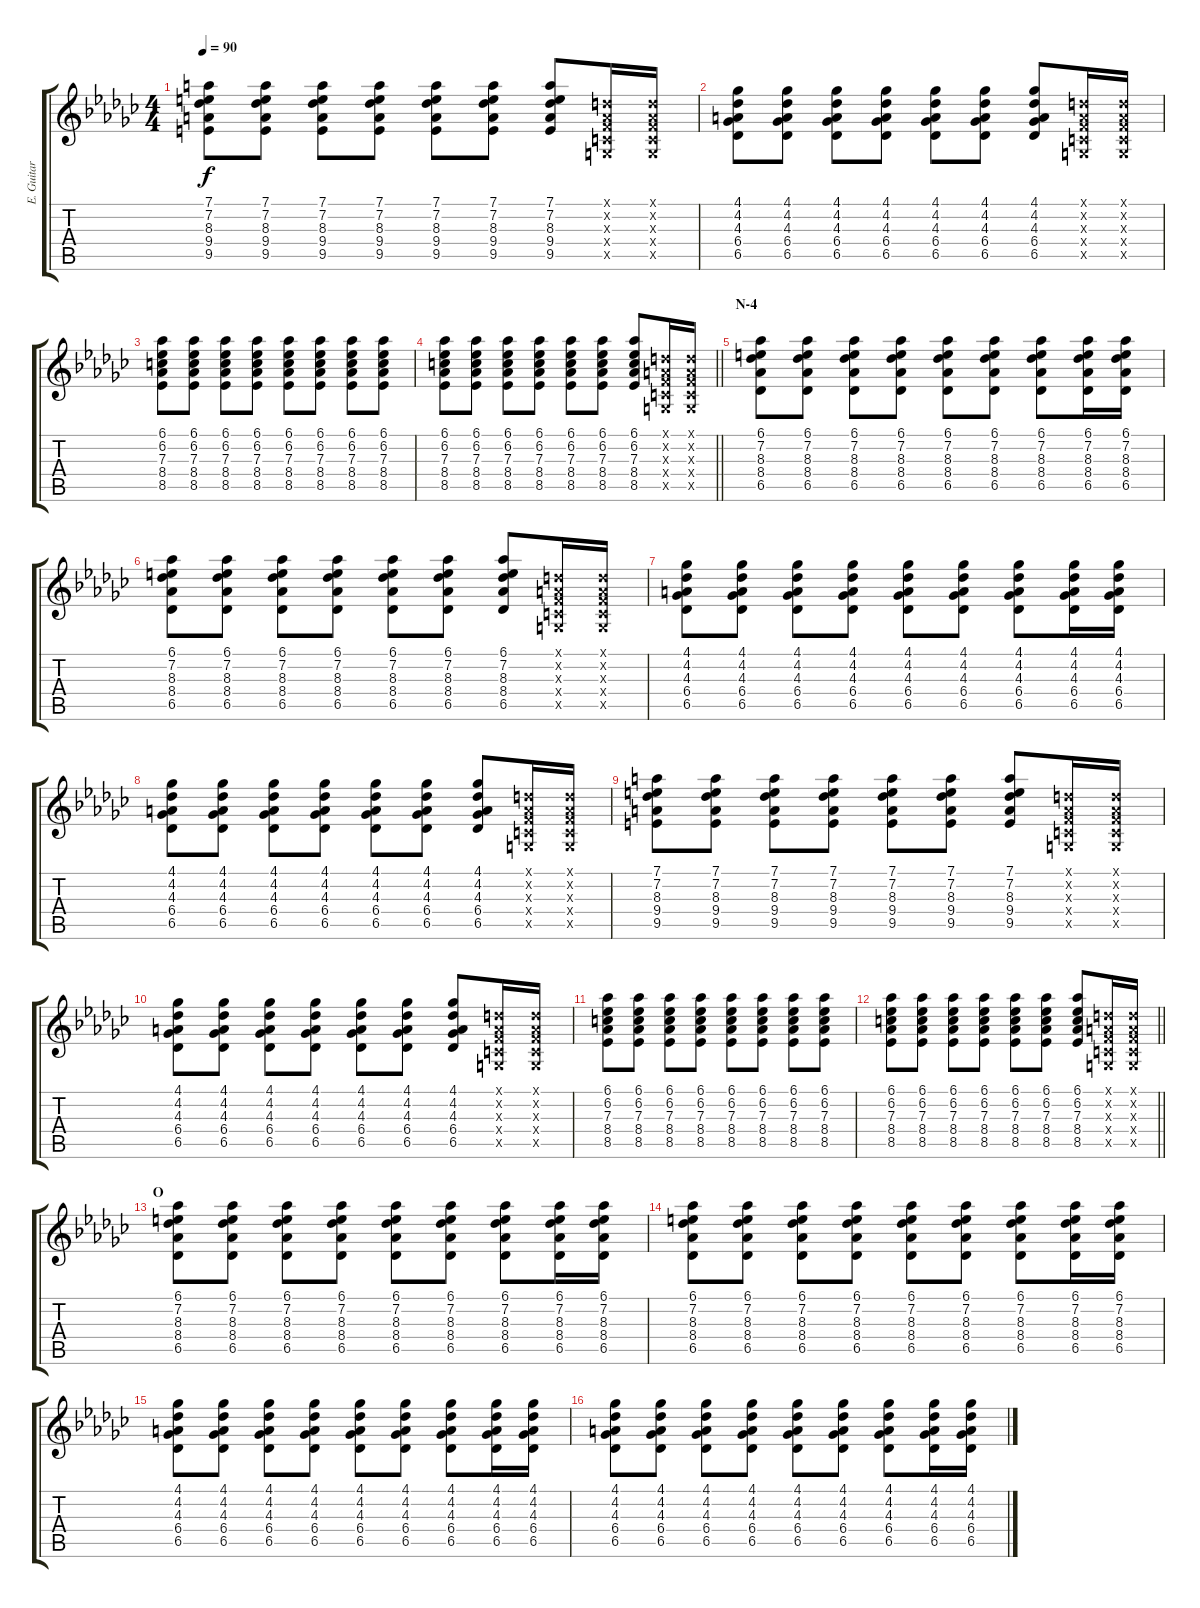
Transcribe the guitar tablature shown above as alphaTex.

\track ("E. Guitar II" "E. Guitar ") {instrument overdrivenguitar}
\staff {score tabs}
\tuning (D4 A3 F3 C3 G2 D2) {hide}
\ts (4 4)
\tempo 90
\clef g2
\ks gb
(7.1 7.2 8.3 9.4 9.5).8{dy f} (7.1 7.2 8.3 9.4 9.5).8 (7.1 7.2 8.3 9.4 9.5).8 (7.1 7.2 8.3 9.4 9.5).8 (7.1 7.2 8.3 9.4 9.5).8 (7.1 7.2 8.3 9.4 9.5).8 (7.1 7.2 8.3 9.4 9.5).8 (0.1{x} 0.2{x} 0.3{x} 0.4{x} 0.5{x}).16 (0.1{x} 0.2{x} 0.3{x} 0.4{x} 0.5{x}).16 |
(4.1 4.2 4.3 6.4 6.5).8 (4.1 4.2 4.3 6.4 6.5).8 (4.1 4.2 4.3 6.4 6.5).8 (4.1 4.2 4.3 6.4 6.5).8 (4.1 4.2 4.3 6.4 6.5).8 (4.1 4.2 4.3 6.4 6.5).8 (4.1 4.2 4.3 6.4 6.5).8 (0.1{x} 0.2{x} 0.3{x} 0.4{x} 0.5{x}).16 (0.1{x} 0.2{x} 0.3{x} 0.4{x} 0.5{x}).16 |
(6.1 6.2 7.3 8.4 8.5).8 (6.1 6.2 7.3 8.4 8.5).8 (6.1 6.2 7.3 8.4 8.5).8 (6.1 6.2 7.3 8.4 8.5).8 (6.1 6.2 7.3 8.4 8.5).8 (6.1 6.2 7.3 8.4 8.5).8 (6.1 6.2 7.3 8.4 8.5).8 (6.1 6.2 7.3 8.4 8.5).8 |
\barLineRight lightlight
(6.1 6.2 7.3 8.4 8.5).8 (6.1 6.2 7.3 8.4 8.5).8 (6.1 6.2 7.3 8.4 8.5).8 (6.1 6.2 7.3 8.4 8.5).8 (6.1 6.2 7.3 8.4 8.5).8 (6.1 6.2 7.3 8.4 8.5).8 (6.1 6.2 7.3 8.4 8.5).8 (0.1{x} 0.2{x} 0.3{x} 0.4{x} 0.5{x}).16 (0.1{x} 0.2{x} 0.3{x} 0.4{x} 0.5{x}).16 |
\section ("" "N-4")
(6.1 7.2 8.3 8.4 6.5).8 (6.1 7.2 8.3 8.4 6.5).8 (6.1 7.2 8.3 8.4 6.5).8 (6.1 7.2 8.3 8.4 6.5).8 (6.1 7.2 8.3 8.4 6.5).8 (6.1 7.2 8.3 8.4 6.5).8 (6.1 7.2 8.3 8.4 6.5).8 (6.1 7.2 8.3 8.4 6.5).16 (6.1 7.2 8.3 8.4 6.5).16 |
(6.1 7.2 8.3 8.4 6.5).8 (6.1 7.2 8.3 8.4 6.5).8 (6.1 7.2 8.3 8.4 6.5).8 (6.1 7.2 8.3 8.4 6.5).8 (6.1 7.2 8.3 8.4 6.5).8 (6.1 7.2 8.3 8.4 6.5).8 (6.1 7.2 8.3 8.4 6.5).8 (0.1{x} 0.2{x} 0.3{x} 0.4{x} 0.5{x}).16 (0.1{x} 0.2{x} 0.3{x} 0.4{x} 0.5{x}).16 |
(4.1 4.2 4.3 6.4 6.5).8 (4.1 4.2 4.3 6.4 6.5).8 (4.1 4.2 4.3 6.4 6.5).8 (4.1 4.2 4.3 6.4 6.5).8 (4.1 4.2 4.3 6.4 6.5).8 (4.1 4.2 4.3 6.4 6.5).8 (4.1 4.2 4.3 6.4 6.5).8 (4.1 4.2 4.3 6.4 6.5).16 (4.1 4.2 4.3 6.4 6.5).16 |
(4.1 4.2 4.3 6.4 6.5).8 (4.1 4.2 4.3 6.4 6.5).8 (4.1 4.2 4.3 6.4 6.5).8 (4.1 4.2 4.3 6.4 6.5).8 (4.1 4.2 4.3 6.4 6.5).8 (4.1 4.2 4.3 6.4 6.5).8 (4.1 4.2 4.3 6.4 6.5).8 (0.1{x} 0.2{x} 0.3{x} 0.4{x} 0.5{x}).16 (0.1{x} 0.2{x} 0.3{x} 0.4{x} 0.5{x}).16 |
(7.1 7.2 8.3 9.4 9.5).8 (7.1 7.2 8.3 9.4 9.5).8 (7.1 7.2 8.3 9.4 9.5).8 (7.1 7.2 8.3 9.4 9.5).8 (7.1 7.2 8.3 9.4 9.5).8 (7.1 7.2 8.3 9.4 9.5).8 (7.1 7.2 8.3 9.4 9.5).8 (0.1{x} 0.2{x} 0.3{x} 0.4{x} 0.5{x}).16 (0.1{x} 0.2{x} 0.3{x} 0.4{x} 0.5{x}).16 |
(4.1 4.2 4.3 6.4 6.5).8 (4.1 4.2 4.3 6.4 6.5).8 (4.1 4.2 4.3 6.4 6.5).8 (4.1 4.2 4.3 6.4 6.5).8 (4.1 4.2 4.3 6.4 6.5).8 (4.1 4.2 4.3 6.4 6.5).8 (4.1 4.2 4.3 6.4 6.5).8 (0.1{x} 0.2{x} 0.3{x} 0.4{x} 0.5{x}).16 (0.1{x} 0.2{x} 0.3{x} 0.4{x} 0.5{x}).16 |
(6.1 6.2 7.3 8.4 8.5).8 (6.1 6.2 7.3 8.4 8.5).8 (6.1 6.2 7.3 8.4 8.5).8 (6.1 6.2 7.3 8.4 8.5).8 (6.1 6.2 7.3 8.4 8.5).8 (6.1 6.2 7.3 8.4 8.5).8 (6.1 6.2 7.3 8.4 8.5).8 (6.1 6.2 7.3 8.4 8.5).8 |
\barLineRight lightlight
(6.1 6.2 7.3 8.4 8.5).8 (6.1 6.2 7.3 8.4 8.5).8 (6.1 6.2 7.3 8.4 8.5).8 (6.1 6.2 7.3 8.4 8.5).8 (6.1 6.2 7.3 8.4 8.5).8 (6.1 6.2 7.3 8.4 8.5).8 (6.1 6.2 7.3 8.4 8.5).8 (0.1{x} 0.2{x} 0.3{x} 0.4{x} 0.5{x}).16 (0.1{x} 0.2{x} 0.3{x} 0.4{x} 0.5{x}).16 |
\section ("" "O")
(6.1 7.2 8.3 8.4 6.5).8{volume 0} (6.1 7.2 8.3 8.4 6.5).8 (6.1 7.2 8.3 8.4 6.5).8 (6.1 7.2 8.3 8.4 6.5).8 (6.1 7.2 8.3 8.4 6.5).8 (6.1 7.2 8.3 8.4 6.5).8 (6.1 7.2 8.3 8.4 6.5).8 (6.1 7.2 8.3 8.4 6.5).16 (6.1 7.2 8.3 8.4 6.5).16 |
(6.1 7.2 8.3 8.4 6.5).8 (6.1 7.2 8.3 8.4 6.5).8 (6.1 7.2 8.3 8.4 6.5).8 (6.1 7.2 8.3 8.4 6.5).8 (6.1 7.2 8.3 8.4 6.5).8 (6.1 7.2 8.3 8.4 6.5).8 (6.1 7.2 8.3 8.4 6.5).8 (6.1 7.2 8.3 8.4 6.5).16 (6.1 7.2 8.3 8.4 6.5).16 |
(4.1 4.2 4.3 6.4 6.5).8 (4.1 4.2 4.3 6.4 6.5).8 (4.1 4.2 4.3 6.4 6.5).8 (4.1 4.2 4.3 6.4 6.5).8 (4.1 4.2 4.3 6.4 6.5).8 (4.1 4.2 4.3 6.4 6.5).8 (4.1 4.2 4.3 6.4 6.5).8 (4.1 4.2 4.3 6.4 6.5).16 (4.1 4.2 4.3 6.4 6.5).16 |
(4.1 4.2 4.3 6.4 6.5).8 (4.1 4.2 4.3 6.4 6.5).8 (4.1 4.2 4.3 6.4 6.5).8 (4.1 4.2 4.3 6.4 6.5).8 (4.1 4.2 4.3 6.4 6.5).8 (4.1 4.2 4.3 6.4 6.5).8 (4.1 4.2 4.3 6.4 6.5).8 (4.1 4.2 4.3 6.4 6.5).16 (4.1 4.2 4.3 6.4 6.5).16
